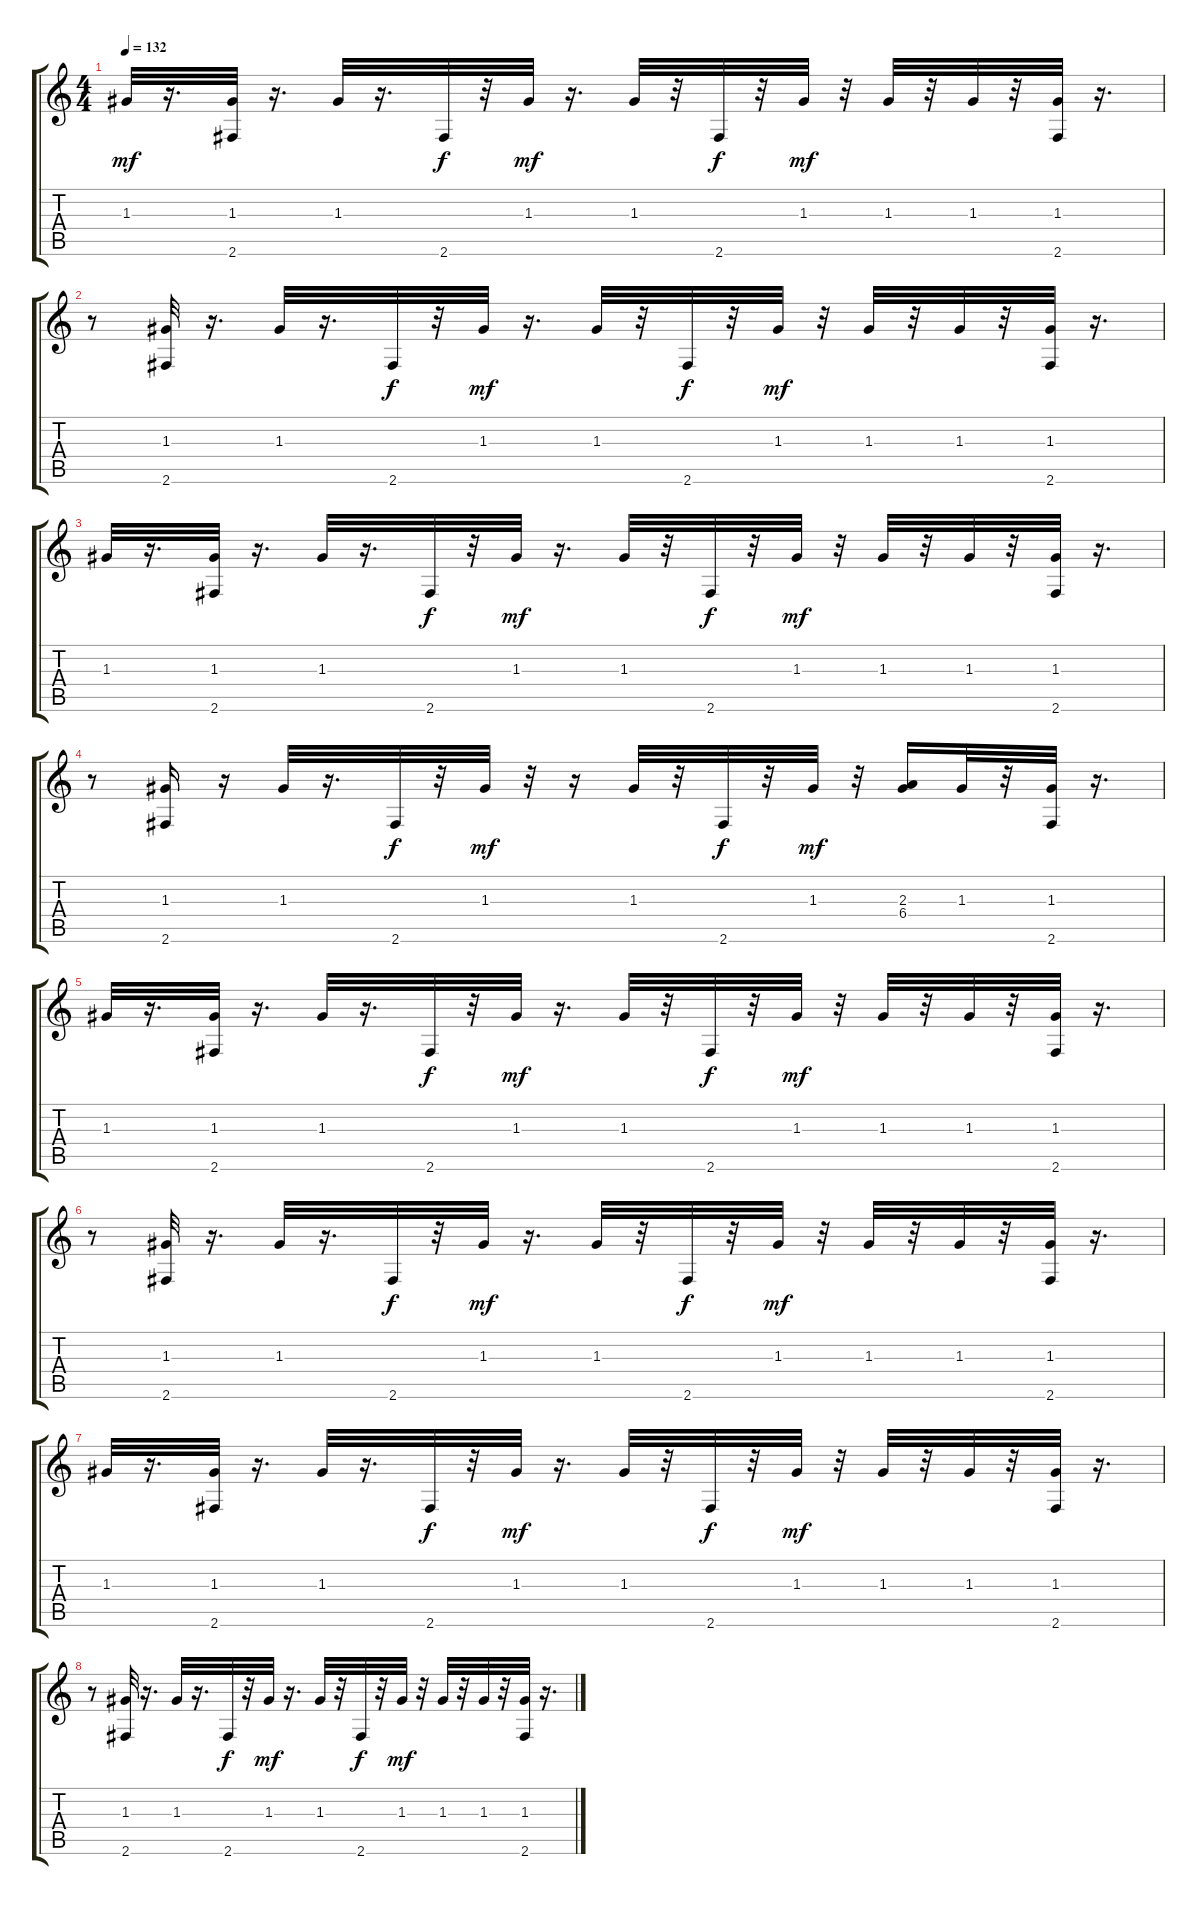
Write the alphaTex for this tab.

\track "" {instrument acousticguitarsteel}
\staff {score tabs}
\tuning (E4 B3 G3 D3 A2 E2) {hide}
\ts (4 4)
\tempo 132
\clef g2
\ks c
1.3.32{dy mf} r.16{d} (1.3 2.6).32 r.16{d} 1.3.32 r.16{d} 2.6.32{dy f} r.32 1.3.32{dy mf} r.16{d} 1.3.32 r.32 2.6.32{dy f} r.32 1.3.32{dy mf} r.32 1.3.32 r.32 1.3.32 r.32 (1.3 2.6).32 r.16{d} |
r.8 (1.3 2.6).32 r.16{d} 1.3.32 r.16{d} 2.6.32{dy f} r.32 1.3.32{dy mf} r.16{d} 1.3.32 r.32 2.6.32{dy f} r.32 1.3.32{dy mf} r.32 1.3.32 r.32 1.3.32 r.32 (1.3 2.6).32 r.16{d} |
1.3.32 r.16{d} (1.3 2.6).32 r.16{d} 1.3.32 r.16{d} 2.6.32{dy f} r.32 1.3.32{dy mf} r.16{d} 1.3.32 r.32 2.6.32{dy f} r.32 1.3.32{dy mf} r.32 1.3.32 r.32 1.3.32 r.32 (1.3 2.6).32 r.16{d} |
r.8 (1.3 2.6).16 r.16 1.3.32 r.16{d} 2.6.32{dy f} r.32 1.3.32{dy mf} r.32 r.16 1.3.32 r.32 2.6.32{dy f} r.32 1.3.32{dy mf} r.32 (2.3 6.4).16 1.3.32 r.32 (1.3 2.6).32 r.16{d} |
1.3.32 r.16{d} (1.3 2.6).32 r.16{d} 1.3.32 r.16{d} 2.6.32{dy f} r.32 1.3.32{dy mf} r.16{d} 1.3.32 r.32 2.6.32{dy f} r.32 1.3.32{dy mf} r.32 1.3.32 r.32 1.3.32 r.32 (1.3 2.6).32 r.16{d} |
r.8 (1.3 2.6).32 r.16{d} 1.3.32 r.16{d} 2.6.32{dy f} r.32 1.3.32{dy mf} r.16{d} 1.3.32 r.32 2.6.32{dy f} r.32 1.3.32{dy mf} r.32 1.3.32 r.32 1.3.32 r.32 (1.3 2.6).32 r.16{d} |
1.3.32 r.16{d} (1.3 2.6).32 r.16{d} 1.3.32 r.16{d} 2.6.32{dy f} r.32 1.3.32{dy mf} r.16{d} 1.3.32 r.32 2.6.32{dy f} r.32 1.3.32{dy mf} r.32 1.3.32 r.32 1.3.32 r.32 (1.3 2.6).32 r.16{d} |
r.8 (1.3 2.6).32 r.16{d} 1.3.32 r.16{d} 2.6.32{dy f} r.32 1.3.32{dy mf} r.16{d} 1.3.32 r.32 2.6.32{dy f} r.32 1.3.32{dy mf} r.32 1.3.32 r.32 1.3.32 r.32 (1.3 2.6).32 r.16{d}
